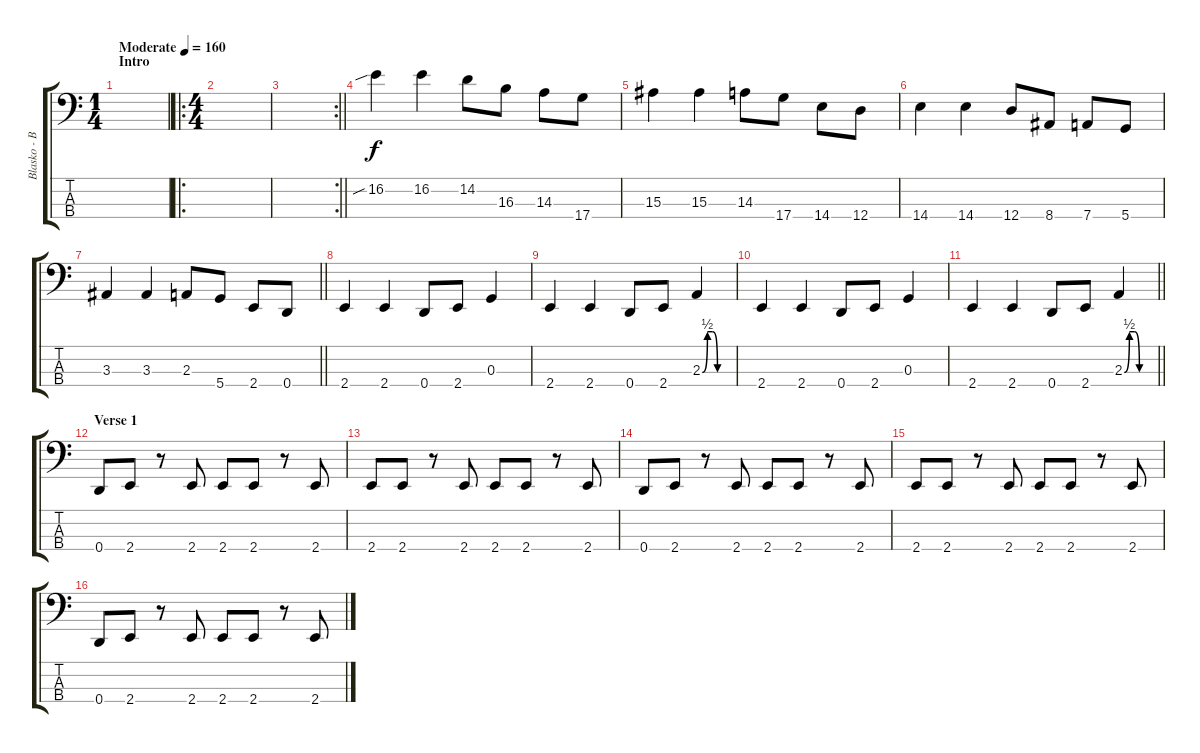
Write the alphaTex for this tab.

\track ("Blasko - Bass Guitar" "Blasko - B") {instrument electricbassfinger}
\staff {score tabs}
\tuning (F2 C2 G1 D1) {hide}
\ts (1 4)
\section ("" "Intro")
\tempo (160 "Moderate")
\clef f4
\ks c
|
\ro
\ts (4 4)
|
\rc 2
\barLineRight lightlight
|
\section ("" "")
16.2{sib}.4 16.2.4 14.2.8 16.3.8 14.3.8 17.4.8 |
15.3.4 15.3.4 14.3.8 17.4.8 14.4.8 12.4.8 |
14.4.4 14.4.4 12.4.8 8.4.8 7.4.8 5.4.8 |
\barLineRight lightlight
3.3.4 3.3.4 2.3.8 5.4.8 2.4.8 0.4.8 |
\section ("" "")
2.4.4 2.4.4 0.4.8 2.4.8 0.3.4 |
2.4.4 2.4.4 0.4.8 2.4.8 2.3{be (custom 0 0 10 2 20 2 30 0 60 0)}.4 |
2.4.4 2.4.4 0.4.8 2.4.8 0.3.4 |
\barLineRight lightlight
2.4.4 2.4.4 0.4.8 2.4.8 2.3{be (custom 0 0 10 2 20 2 30 0 60 0)}.4 |
\section ("" "Verse 1")
0.4.8 2.4.8 r.8 2.4.8 2.4.8 2.4.8 r.8 2.4.8 |
2.4.8 2.4.8 r.8 2.4.8 2.4.8 2.4.8 r.8 2.4.8 |
0.4.8 2.4.8 r.8 2.4.8 2.4.8 2.4.8 r.8 2.4.8 |
2.4.8 2.4.8 r.8 2.4.8 2.4.8 2.4.8 r.8 2.4.8 |
0.4.8 2.4.8 r.8 2.4.8 2.4.8 2.4.8 r.8 2.4.8
